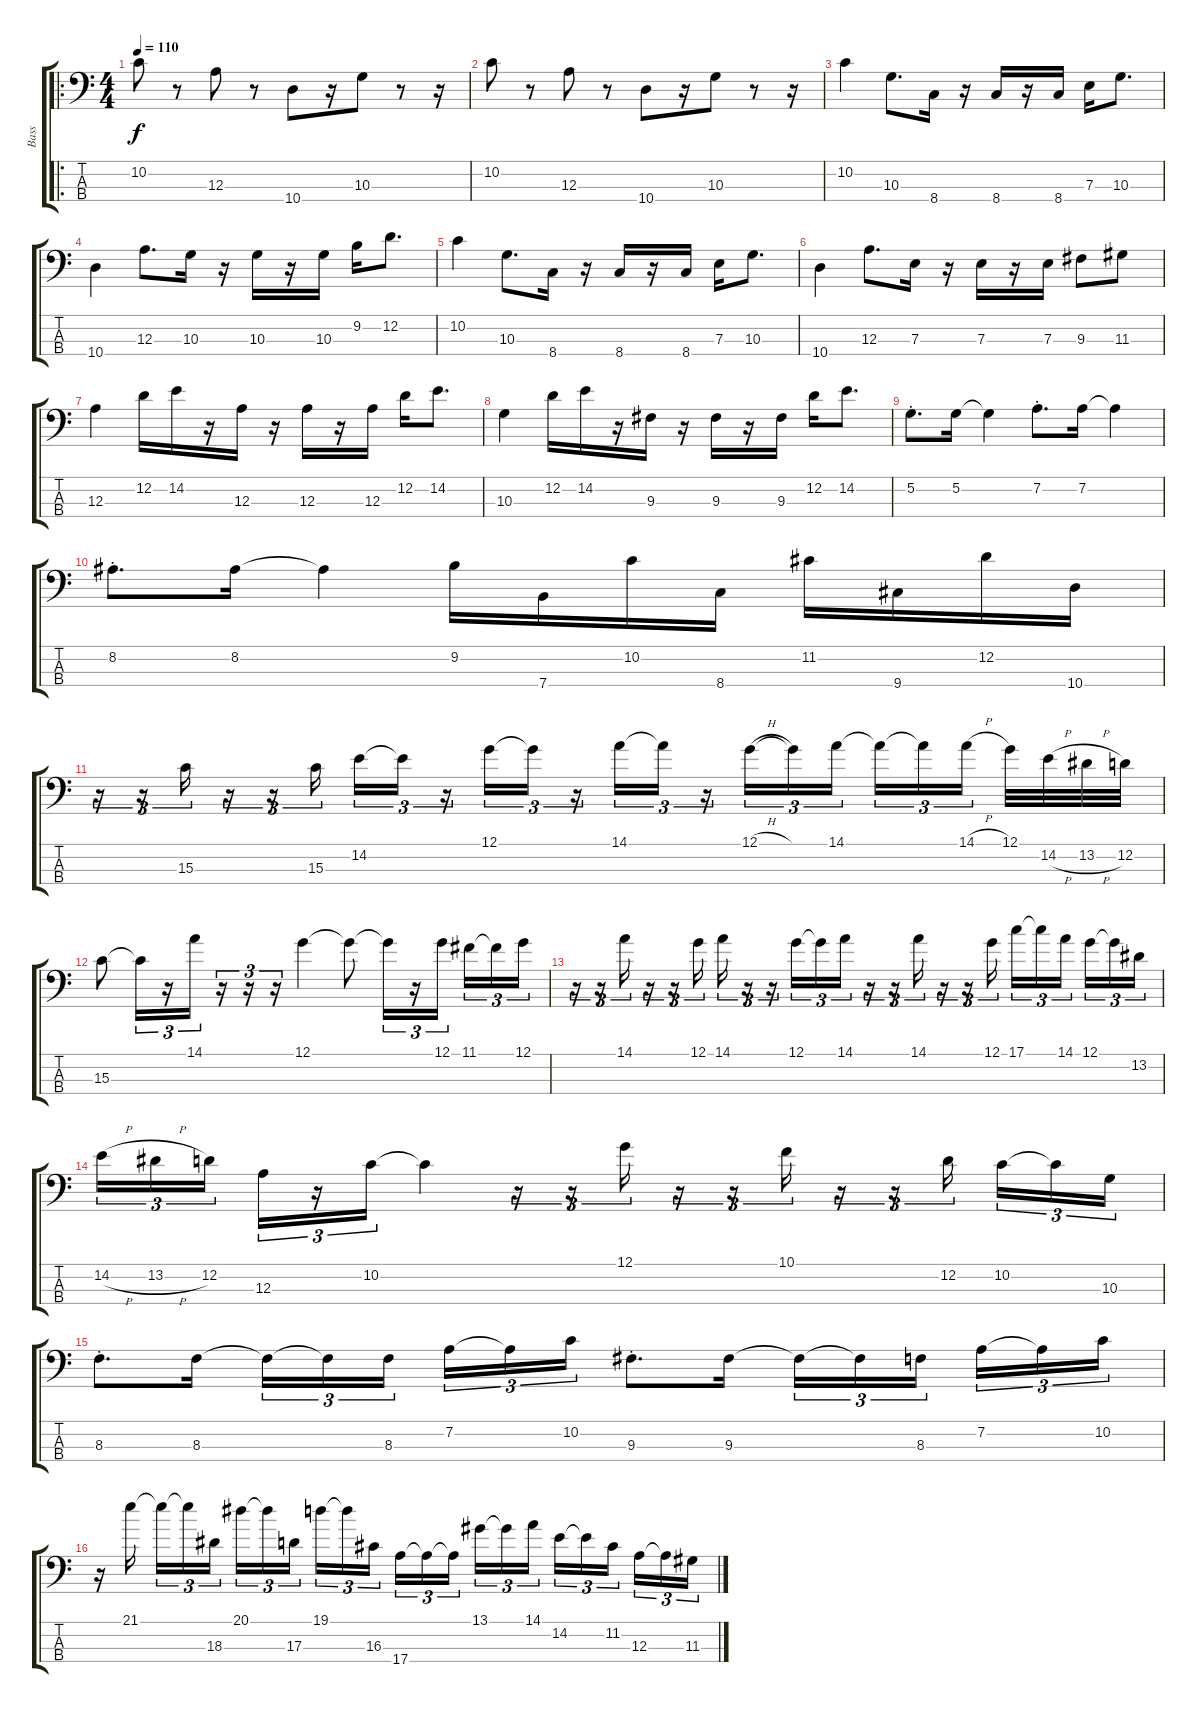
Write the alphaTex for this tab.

\track ("Bass" "Bass") {instrument electricbassfinger}
\staff {score tabs}
\tuning (G2 D2 A1 E1) {hide}
\ro
\ts (4 4)
\tempo 110
\clef f4
\ks c
10.2.8{dy f instrument electricbassfinger} r.8 12.3.8 r.8 10.4.8 r.16 10.3.8 r.8 r.16 |
10.2.8 r.8 12.3.8 r.8 10.4.8 r.16 10.3.8 r.8 r.16 |
10.2.4 10.3.8{d} 8.4.16 r.16 8.4.16 r.16 8.4.16 7.3.16 10.3.8{d} |
10.4.4 12.3.8{d} 10.3.16 r.16 10.3.16 r.16 10.3.16 9.2.16 12.2.8{d} |
10.2.4 10.3.8{d} 8.4.16 r.16 8.4.16 r.16 8.4.16 7.3.16 10.3.8{d} |
10.4.4 12.3.8{d} 7.3.16 r.16 7.3.16 r.16 7.3.16 9.3.8 11.3.8 |
12.3.4 12.2.16 14.2.16 r.16 12.3.16 r.16 12.3.16 r.16 12.3.16 12.2.16 14.2.8{d} |
10.3.4 12.2.16 14.2.16 r.16 9.3.16 r.16 9.3.16 r.16 9.3.16 12.2.16 14.2.8{d} |
5.2{st}.8{d} 5.2.16 5.2{t}.4 7.2{st}.8{d} 7.2.16 7.2{t}.4 |
8.2{st}.8{d} 8.2.16 8.2{t}.4 9.2.16 7.4.16 10.2.16 8.4.16 11.2.16 9.4.16 12.2.16 10.4.16 |
r.16{tu (3 2)} r.16{tu (3 2)} 15.3.16{tu (3 2)} r.16{tu (3 2)} r.16{tu (3 2)} 15.3.16{tu (3 2)} 14.2.16{tu (3 2)} 14.2{t}.16{tu (3 2)} r.16{tu (3 2)} 12.1.16{tu (3 2)} 12.1{t}.16{tu (3 2)} r.16{tu (3 2)} 14.1.16{tu (3 2)} 14.1{t}.16{tu (3 2)} r.16{tu (3 2)} 12.1{h}.16{tu (3 2)} 12.1{t}.16{tu (3 2)} 14.1.16{tu (3 2)} 14.1{t}.16{tu (3 2)} 14.1{t}.16{tu (3 2)} 14.1{h}.16{tu (3 2)} 12.1.32 14.2{h}.32 13.2{h}.32 12.2.32 |
15.3.8 15.3{t}.16{tu (3 2)} r.16{tu (3 2)} 14.1.16{tu (3 2)} r.16{tu (3 2)} r.16{tu (3 2)} r.16{tu (3 2)} 12.1.4 12.1{t}.8 12.1{t}.16{tu (3 2)} r.16{tu (3 2)} 12.1.16{tu (3 2)} 11.1.16{tu (3 2)} 11.1{t}.16{tu (3 2)} 12.1.16{tu (3 2)} |
r.16{tu (3 2)} r.16{tu (3 2)} 14.1.16{tu (3 2)} r.16{tu (3 2)} r.16{tu (3 2)} 12.1.16{tu (3 2)} 14.1.16{tu (3 2)} r.16{tu (3 2)} r.16{tu (3 2)} 12.1.16{tu (3 2)} 12.1{t}.16{tu (3 2)} 14.1.16{tu (3 2)} r.16{tu (3 2)} r.16{tu (3 2)} 14.1.16{tu (3 2)} r.16{tu (3 2)} r.16{tu (3 2)} 12.1.16{tu (3 2)} 17.1.16{tu (3 2)} 17.1{t}.16{tu (3 2)} 14.1.16{tu (3 2)} 12.1.16{tu (3 2)} 12.1{t}.16{tu (3 2)} 13.2.16{tu (3 2)} |
14.2{h}.16{tu (3 2)} 13.2{h}.16{tu (3 2)} 12.2.16{tu (3 2)} 12.3.16{tu (3 2)} r.16{tu (3 2)} 10.2.16{tu (3 2)} 10.2{t}.4 r.16{tu (3 2)} r.16{tu (3 2)} 12.1.16{tu (3 2)} r.16{tu (3 2)} r.16{tu (3 2)} 10.1.16{tu (3 2)} r.16{tu (3 2)} r.16{tu (3 2)} 12.2.16{tu (3 2)} 10.2.16{tu (3 2)} 10.2{t}.16{tu (3 2)} 10.3.16{tu (3 2)} |
8.3{st}.8{d} 8.3.16 8.3{t}.16{tu (3 2)} 8.3{t}.16{tu (3 2)} 8.3.16{tu (3 2)} 7.2.16{tu (3 2)} 7.2{t}.16{tu (3 2)} 10.2.16{tu (3 2)} 9.3{st}.8{d} 9.3.16 9.3{t}.16{tu (3 2)} 9.3{t}.16{tu (3 2)} 8.3.16{tu (3 2)} 7.2.16{tu (3 2)} 7.2{t}.16{tu (3 2)} 10.2.16{tu (3 2)} |
r.16 21.1.16 21.1{t}.16{tu (3 2)} 21.1{t}.16{tu (3 2)} 18.3.16{tu (3 2)} 20.1.16{tu (3 2)} 20.1{t}.16{tu (3 2)} 17.3.16{tu (3 2)} 19.1.16{tu (3 2)} 19.1{t}.16{tu (3 2)} 16.3.16{tu (3 2)} 17.4.16{tu (3 2)} 17.4{t}.16{tu (3 2)} 17.4{t}.16{tu (3 2)} 13.1.16{tu (3 2)} 13.1{t}.16{tu (3 2)} 14.1.16{tu (3 2)} 14.2.16{tu (3 2)} 14.2{t}.16{tu (3 2)} 11.2.16{tu (3 2)} 12.3.16{tu (3 2)} 12.3{t}.16{tu (3 2)} 11.3.16{tu (3 2)}
